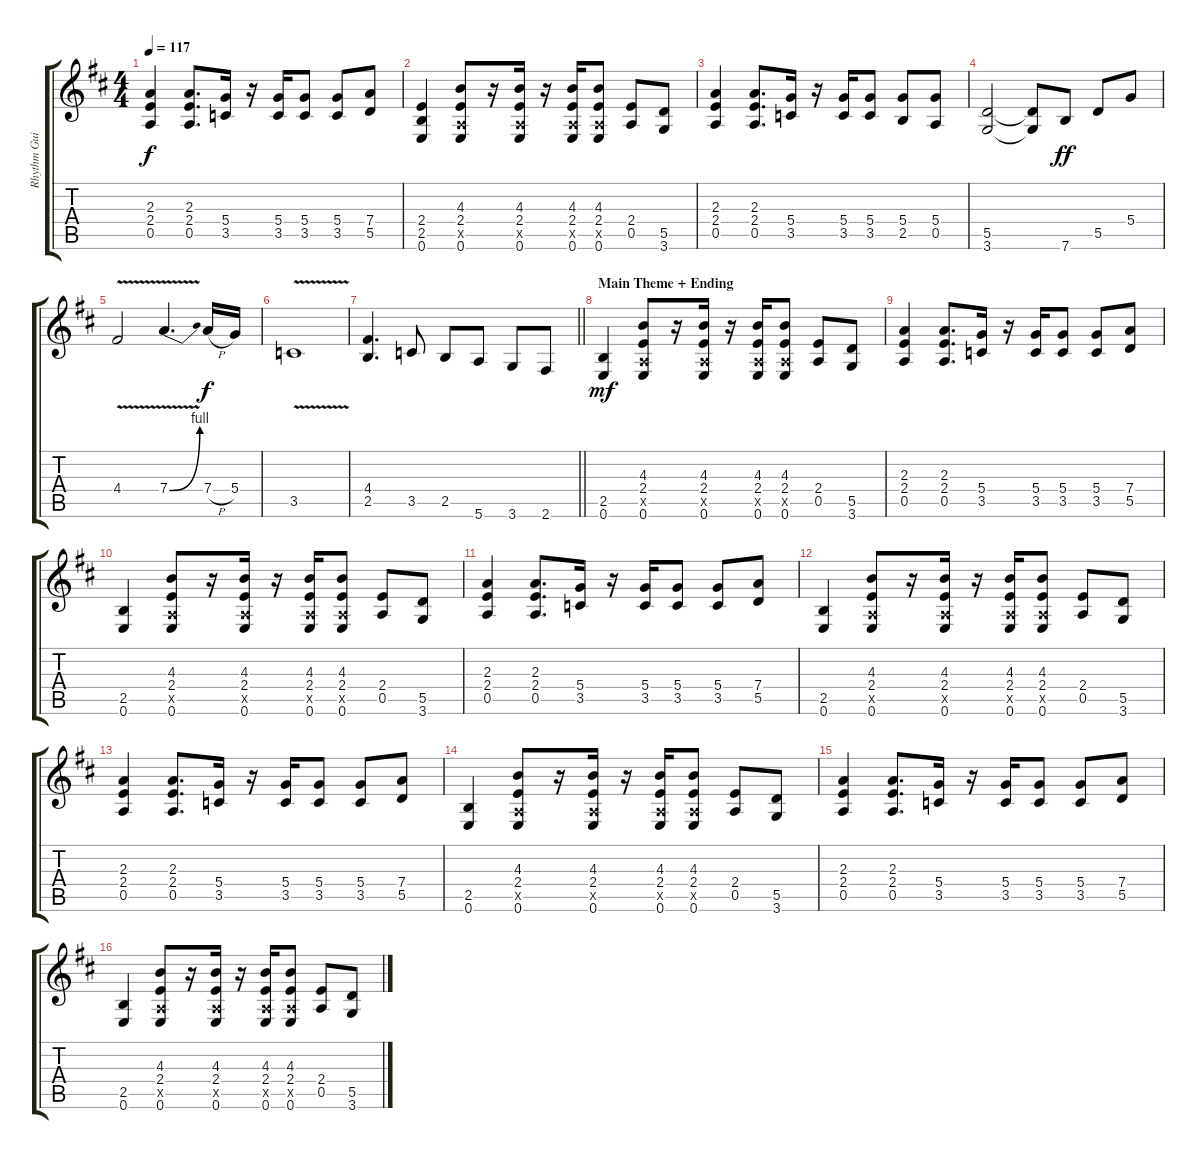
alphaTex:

\track ("Rhythm Guitar" "Rhythm Gui") {instrument overdrivenguitar}
\staff {score tabs}
\tuning (E4 B3 G3 D3 A2 E2) {hide}
\ts (4 4)
\tempo 117
\clef g2
\ks d
(2.3 2.4 0.5).4{dy f} (2.3 2.4 0.5).8{d} (5.4 3.5).16 r.16 (5.4 3.5).16 (5.4 3.5).8 (5.4 3.5).8 (7.4 5.5).8 |
(2.4 2.5 0.6).4 (4.3 2.4 0.5{x} 0.6).8 r.16 (4.3 2.4 0.5{x} 0.6).16 r.16 (4.3 2.4 0.5{x} 0.6).16 (4.3 2.4 0.5{x} 0.6).8 (2.4 0.5).8 (5.5 3.6).8 |
(2.3 2.4 0.5).4 (2.3 2.4 0.5).8{d} (5.4 3.5).16 r.16 (5.4 3.5).16 (5.4 3.5).8 (5.4 2.5).8 (5.4 0.5).8 |
(5.5 3.6).2 (5.5{t} 3.6{t}).8 7.6.8{dy ff} 5.5.8 5.4.8 |
4.4{v}.2 7.4{be (bend 0 0 60 4) v}.4{d} 7.4{h}.16{dy f} 5.4.16 |
3.5{v}.1 |
\barLineRight lightlight
(4.4 2.5).4{d} 3.5.8 2.5.8 5.6.8 3.6.8 2.6.8 |
\section ("" "Main Theme + Ending")
(2.5 0.6).4{dy mf} (4.3 2.4 0.5{x} 0.6).8 r.16 (4.3 2.4 0.5{x} 0.6).16 r.16 (4.3 2.4 0.5{x} 0.6).16 (4.3 2.4 0.5{x} 0.6).8 (2.4 0.5).8 (5.5 3.6).8 |
(2.3 2.4 0.5).4 (2.3 2.4 0.5).8{d} (5.4 3.5).16 r.16 (5.4 3.5).16 (5.4 3.5).8 (5.4 3.5).8 (7.4 5.5).8 |
(2.5 0.6).4 (4.3 2.4 0.5{x} 0.6).8 r.16 (4.3 2.4 0.5{x} 0.6).16 r.16 (4.3 2.4 0.5{x} 0.6).16 (4.3 2.4 0.5{x} 0.6).8 (2.4 0.5).8 (5.5 3.6).8 |
(2.3 2.4 0.5).4 (2.3 2.4 0.5).8{d} (5.4 3.5).16 r.16 (5.4 3.5).16 (5.4 3.5).8 (5.4 3.5).8 (7.4 5.5).8 |
(2.5 0.6).4 (4.3 2.4 0.5{x} 0.6).8 r.16 (4.3 2.4 0.5{x} 0.6).16 r.16 (4.3 2.4 0.5{x} 0.6).16 (4.3 2.4 0.5{x} 0.6).8 (2.4 0.5).8 (5.5 3.6).8 |
(2.3 2.4 0.5).4 (2.3 2.4 0.5).8{d} (5.4 3.5).16 r.16 (5.4 3.5).16 (5.4 3.5).8 (5.4 3.5).8 (7.4 5.5).8 |
(2.5 0.6).4 (4.3 2.4 0.5{x} 0.6).8 r.16 (4.3 2.4 0.5{x} 0.6).16 r.16 (4.3 2.4 0.5{x} 0.6).16 (4.3 2.4 0.5{x} 0.6).8 (2.4 0.5).8 (5.5 3.6).8 |
(2.3 2.4 0.5).4 (2.3 2.4 0.5).8{d} (5.4 3.5).16 r.16 (5.4 3.5).16 (5.4 3.5).8 (5.4 3.5).8 (7.4 5.5).8 |
(2.5 0.6).4 (4.3 2.4 0.5{x} 0.6).8 r.16 (4.3 2.4 0.5{x} 0.6).16 r.16 (4.3 2.4 0.5{x} 0.6).16 (4.3 2.4 0.5{x} 0.6).8 (2.4 0.5).8 (5.5 3.6).8
